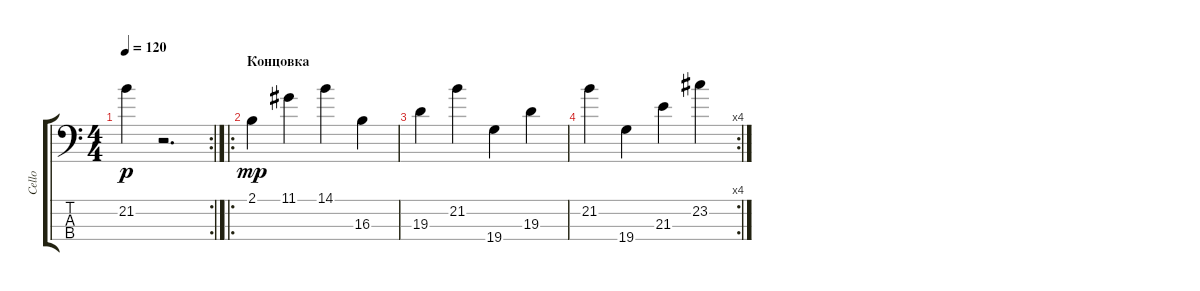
\track ("Cello" "Cello") {instrument cello}
\staff {score tabs}
\tuning (A3 D3 G2 C2) {hide}
\rc 2
\ts (4 4)
\tempo 120
\clef f4
\ks c
21.2.4{dy p} r.2{d} |
\ro
\section ("" "Концовка")
2.1.4{dy mp} 11.1.4 14.1.4 16.3.4 |
19.3.4 21.2.4 19.4.4 19.3.4 |
\rc 4
21.2.4 19.4.4 21.3.4 23.2.4
